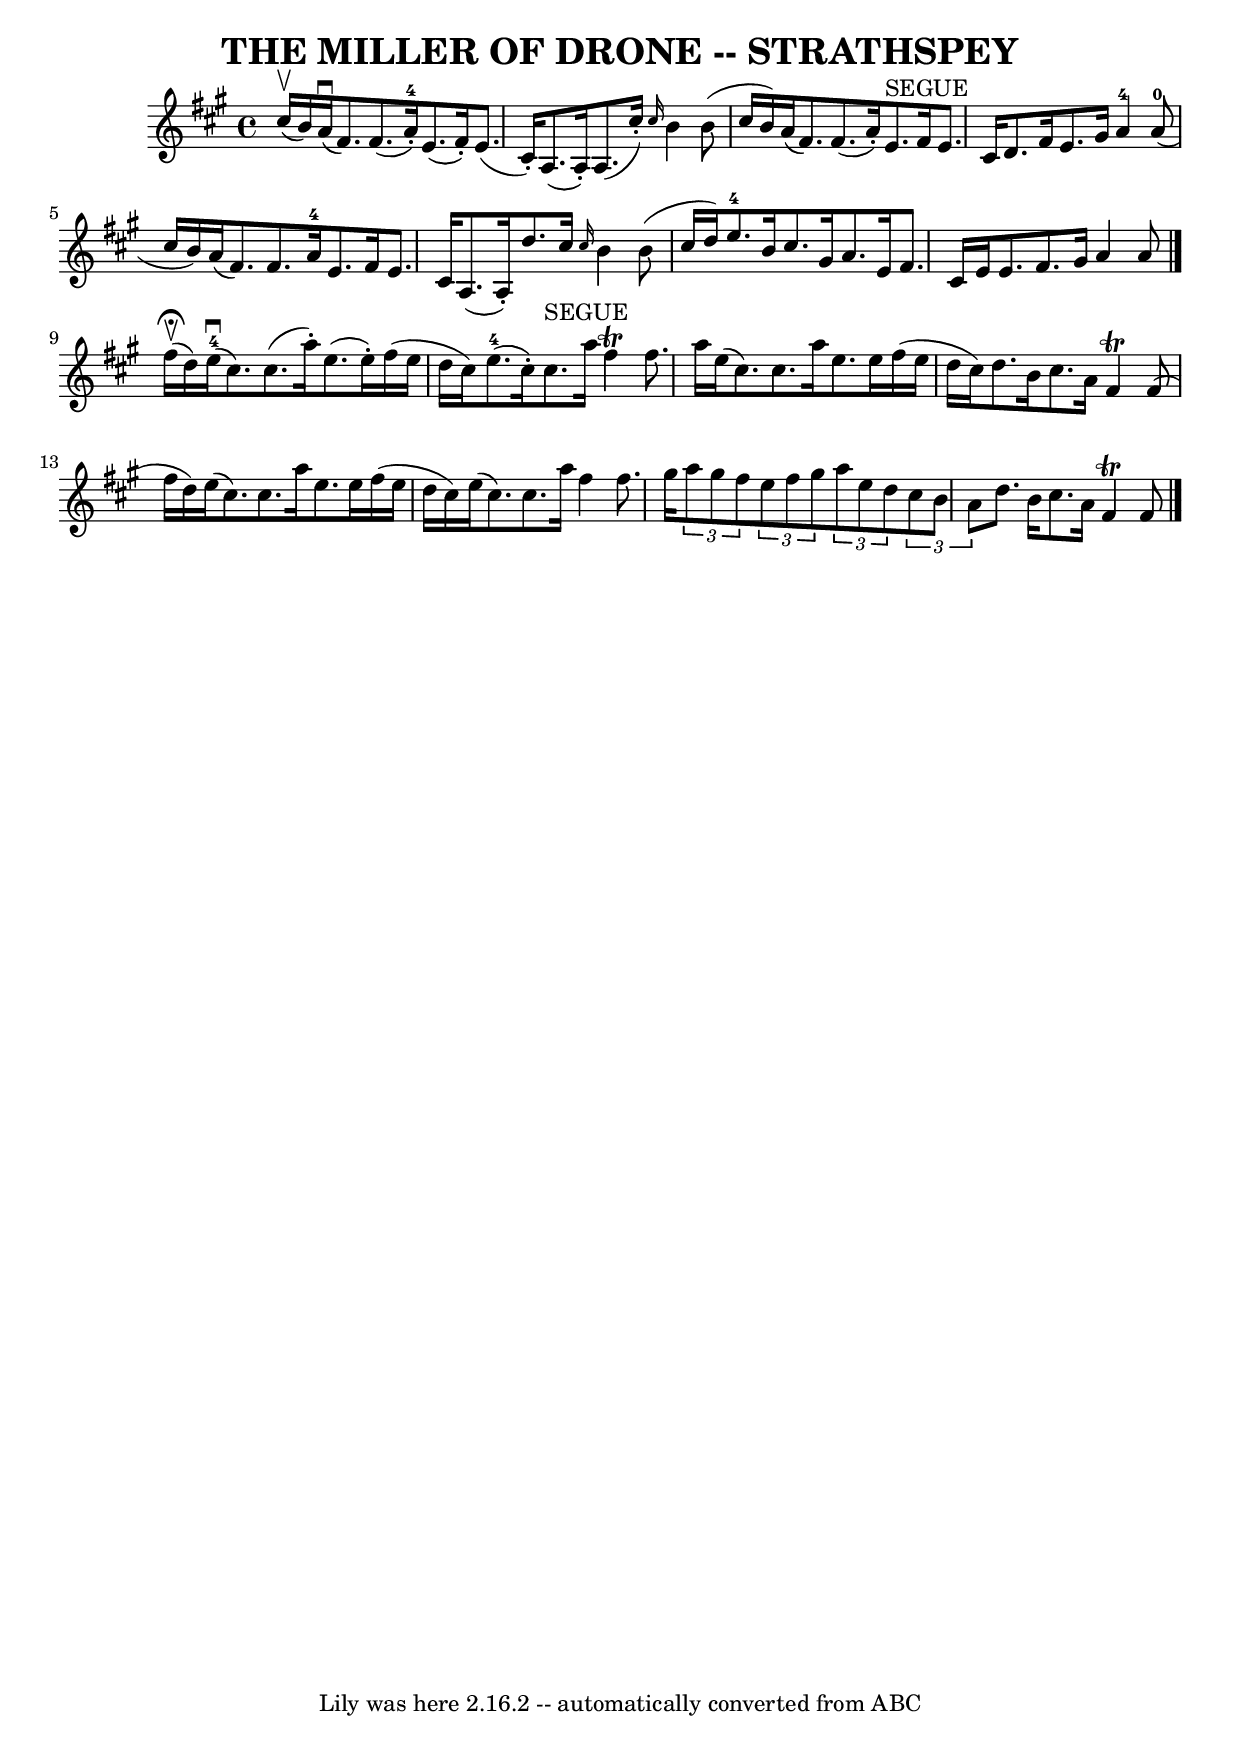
\version "2.7.40"
\include "Mammoth.ily"
\header {
	book = "Ryan's Mammoth Collection of Fiddle Tunes"
	crossRefNumber = "1"
	footnotes = ""
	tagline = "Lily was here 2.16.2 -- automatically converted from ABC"
	title = "THE MILLER OF DRONE -- STRATHSPEY"
}
voicedefault =  {
\set Score.defaultBarType = "empty"

 \override Staff.TimeSignature #'style = #'C
 \time 4/4 \key a \major % %slurgraces 1
 cis''16 (^\upbow b'16)   |
 a'16 (^\downbow fis'8.)  
 fis'8. (a'16-4-.) e'8. (fis'16 -.) e'8. (cis'16 -.)   
|
 a8. (a16 -.) a8. (cis''16 -.) \grace { cis''16  }   
b'4 b'8 (cis''16 b'16)   |
 a'16 (fis'8.) fis'8. 
(a'16 -.) e'8.^"SEGUE" fis'16 e'8. cis'16    |
 d'8.  
 fis'16 e'8. gis'16 a'4-4 a'8-0(cis''16 b'16)   
|
 a'16 (fis'8.) fis'8. a'16-4 e'8. fis'16 e'8. 
 cis'16    |
 a8. (a16 -.) d''8. cis''16  \grace {    
cis''16  } b'4 b'8 (cis''16 d''16)   |
 e''8.-4   
b'16 cis''8. gis'16 a'8. e'16 fis'8. cis'16    |
   
e'16 e'8. fis'8. gis'16 a'4 a'8    \bar "|." fis''16 
^\fermata(^\upbow d''16)   |
 e''16-4(^\downbow cis''8. 
) cis''8. (a''16 -.) e''8. (e''16 -.) fis''16 (e''16    
d''16 cis''16)   |
 e''8.-4(cis''16 -.) cis''8. 
^"SEGUE" a''16 fis''4^\trill fis''8. a''16    |
 e''16 (
cis''8.) cis''8. a''16 e''8. e''16 fis''16 (e''16 d''16  
 cis''16)   |
 d''8. b'16 cis''8. a'16 fis'4^\trill   
fis'8 (fis''16 d''16)   |
 e''16 (cis''8.) cis''8.   
 a''16 e''8. e''16 fis''16 (e''16 d''16 cis''16)   
|
 e''16 (cis''8.) cis''8. a''16 fis''4 fis''8.    
gis''16    |
     \times 2/3 { a''8 gis''8 fis''8  }   
\times 2/3 { e''8 fis''8 gis''8  }   \times 2/3 { a''8 e''8    
d''8  }   \times 2/3 { cis''8 b'8 a'8  }   |
 d''8. b'16    
cis''8. a'16 fis'4^\trill fis'8      \bar "|."   
}

\score{
    <<

	\context Staff="default"
	{
	    \voicedefault 
	}

    >>
	\layout {
	}
	\midi {}
}
